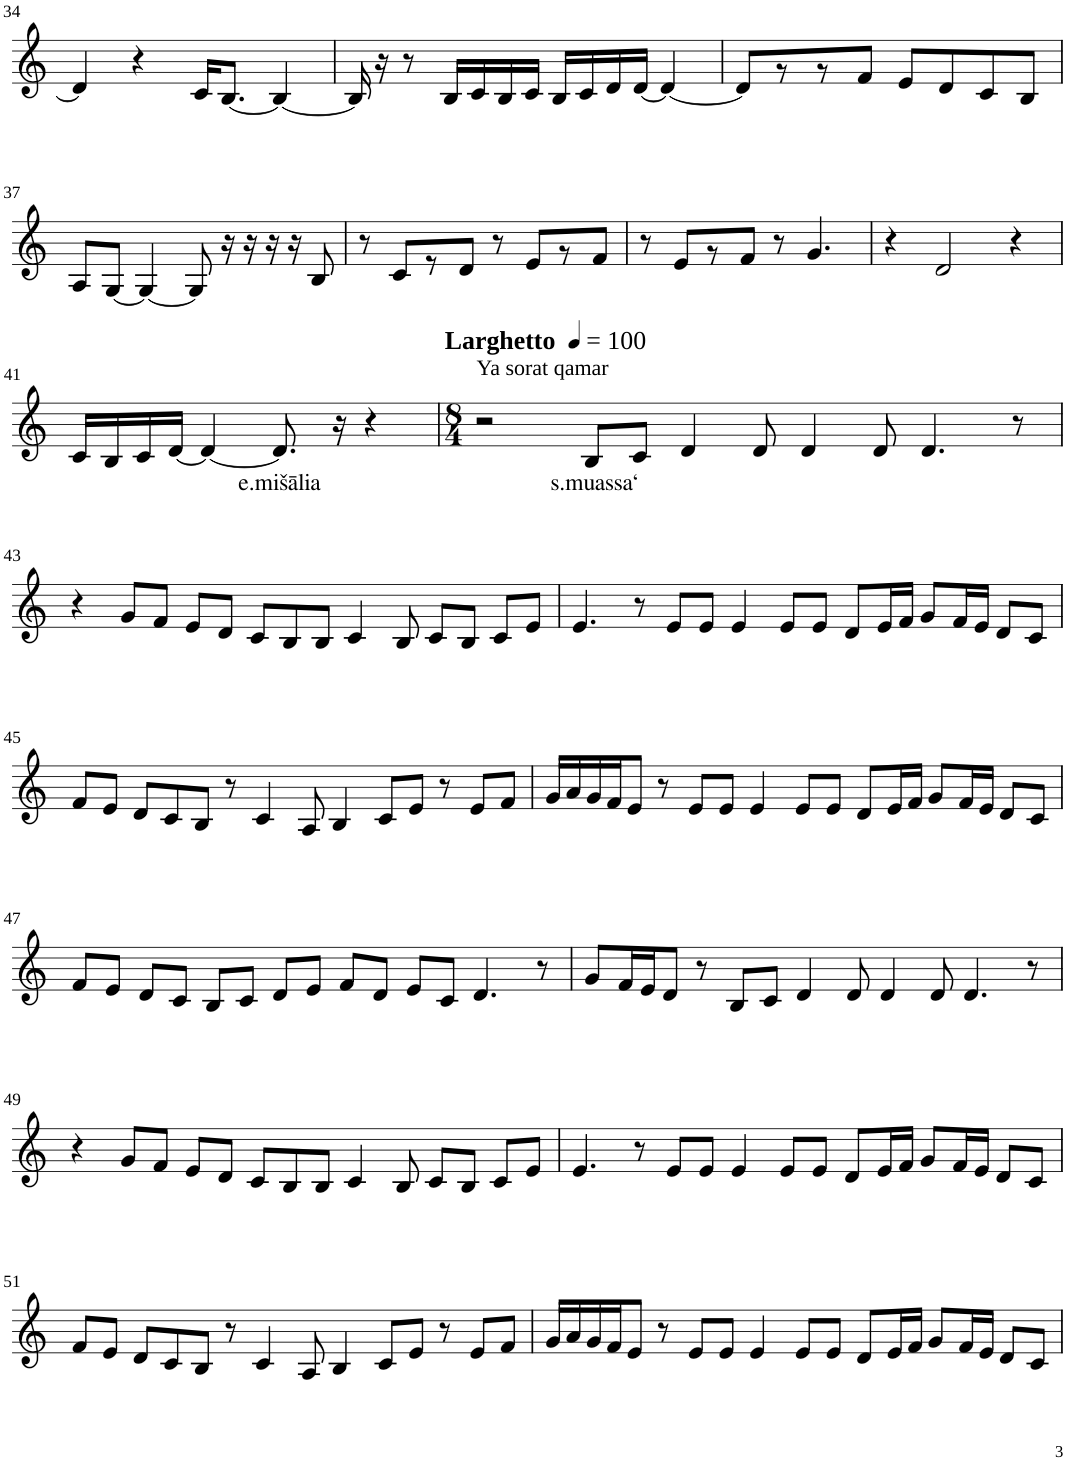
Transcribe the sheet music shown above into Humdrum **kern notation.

**kern	**text
*part1	*part1
*staff1	*staff1
*I"Violin	*
!!LO:PB:g=z
*clefG2	*
*k[]	*
*M4/4	*
=34	=34
4d/]	.
4r	.
16c/KL	.
[8.B/J	.
4B/_	.
=35	=35
16B/]	.
16r	.
8r	.
16B/LL	.
16c/	.
16B/	.
16c/JJ	.
16B/LL	.
16c/	.
16d/	.
[16d/JJ	.
4d/_	.
=36	=36
8d/L]	.
8r	.
8r	.
8f/J	.
8e/L	.
8d/	.
8c/	.
8B/J	.
!!LO:LB:g=z
=37	=37
8A/L	.
[8G/J	.
4G/_	.
8G/]	.
16r	.
16r	.
16r	.
16r	.
8B/	.
=38	=38
8r	.
8c/L	.
8r	.
8d/J	.
8r	.
8e/L	.
8r	.
8f/J	.
=39	=39
8r	.
8e/L	.
8r	.
8f/J	.
8r	.
4.g/	.
=40	=40
4r	.
2d/	.
4r	.
!!LO:LB:g=z
=41	=41
16c/LL	.
16B/	.
16c/	.
[16d/JJ	.
4d/_	.
!	!LO:LY:b
8.d/]	e.mišālia
16r	.
4r	.
=42	=42
*M8/4	*
*MM100	*
!LO:TX:a:B:t=Larghetto	!
!LO:TX:a:t=Ya sorat qamar	!
2r	.
!	!LO:LY:b
8B/L	s.muassa‘
8c/J	.
4d/	.
8d/	.
4d/	.
8d/	.
4.d/	.
8r	.
!!LO:LB:g=z
=43	=43
4r	.
8g/L	.
8f/J	.
8e/L	.
8d/J	.
8c/L	.
8B/	.
8B/J	.
4c/	.
8B/	.
8c/L	.
8B/J	.
8c/L	.
8e/J	.
=44	=44
4.e/	.
8r	.
8e/L	.
8e/J	.
4e/	.
8e/L	.
8e/J	.
8d/L	.
16e/L	.
16f/JJ	.
8g/L	.
16f/L	.
16e/JJ	.
8d/L	.
8c/J	.
!!LO:LB:g=z
=45	=45
8f/L	.
8e/J	.
8d/L	.
8c/	.
8B/J	.
8r	.
4c/	.
8A/	.
4B/	.
8c/L	.
8e/J	.
8r	.
8e/L	.
8f/J	.
=46	=46
16g/LL	.
16a/	.
16g/	.
16f/J	.
8e/J	.
8r	.
8e/L	.
8e/J	.
4e/	.
8e/L	.
8e/J	.
8d/L	.
16e/L	.
16f/JJ	.
8g/L	.
16f/L	.
16e/JJ	.
8d/L	.
8c/J	.
!!LO:LB:g=z
=47	=47
8f/L	.
8e/J	.
8d/L	.
8c/J	.
8B/L	.
8c/J	.
8d/L	.
8e/J	.
8f/L	.
8d/J	.
8e/L	.
8c/J	.
4.d/	.
8r	.
=48	=48
8g/L	.
16f/L	.
16e/J	.
8d/J	.
8r	.
8B/L	.
8c/J	.
4d/	.
8d/	.
4d/	.
8d/	.
4.d/	.
8r	.
!!LO:LB:g=z
=49	=49
4r	.
8g/L	.
8f/J	.
8e/L	.
8d/J	.
8c/L	.
8B/	.
8B/J	.
4c/	.
8B/	.
8c/L	.
8B/J	.
8c/L	.
8e/J	.
=50	=50
4.e/	.
8r	.
8e/L	.
8e/J	.
4e/	.
8e/L	.
8e/J	.
8d/L	.
16e/L	.
16f/JJ	.
8g/L	.
16f/L	.
16e/JJ	.
8d/L	.
8c/J	.
!!LO:LB:g=z
=51	=51
8f/L	.
8e/J	.
8d/L	.
8c/	.
8B/J	.
8r	.
4c/	.
8A/	.
4B/	.
8c/L	.
8e/J	.
8r	.
8e/L	.
8f/J	.
=52	=52
16g/LL	.
16a/	.
16g/	.
16f/J	.
8e/J	.
8r	.
8e/L	.
8e/J	.
4e/	.
8e/L	.
8e/J	.
8d/L	.
16e/L	.
16f/JJ	.
8g/L	.
16f/L	.
16e/JJ	.
8d/L	.
8c/J	.
=	=
*-	*-
